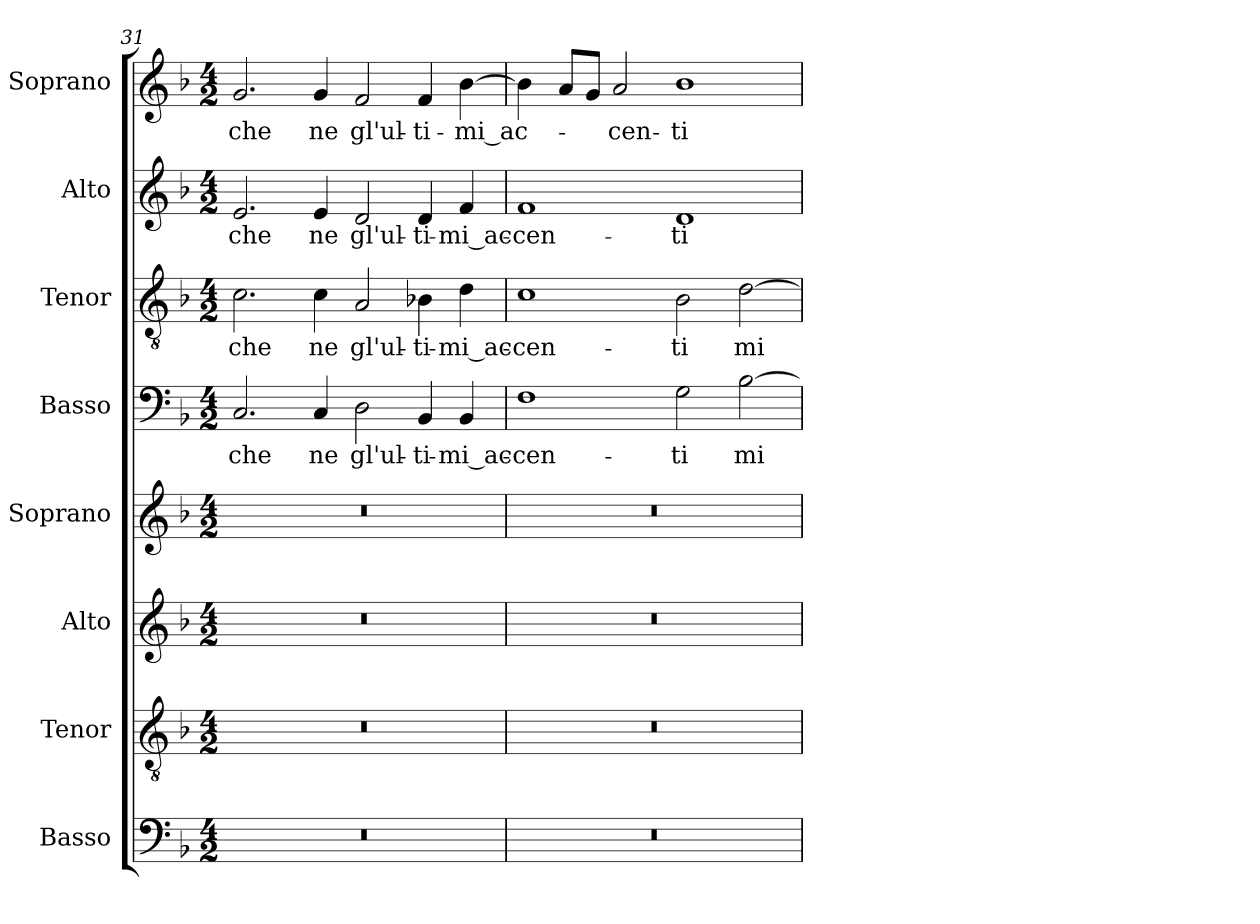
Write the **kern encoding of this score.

**kern	**kern	**kern	**kern	**kern	**text	**kern	**text	**kern	**text	**kern	**text
*part8	*part7	*part6	*part5	*part4	*part4	*part3	*part3	*part2	*part2	*part1	*part1
*staff8	*staff7	*staff6	*staff5	*staff4	*staff4	*staff3	*staff3	*staff2	*staff2	*staff1	*staff1
*I"Basso	*I"Tenor	*I"Alto	*I"Soprano	*I"Basso	*	*I"Tenor	*	*I"Alto	*	*I"Soprano	*
*	*I'T.	*I'A.	*I'Sop.	*	*	*I'T.	*	*I'A.	*	*I'Sop.	*
*clefF4	*clefGv2	*clefG2	*clefG2	*clefF4	*	*clefGv2	*	*clefG2	*	*clefG2	*
*	*ITrd7c12	*	*	*	*	*ITrd7c12	*	*	*	*	*
*k[b-]	*k[b-]	*k[b-]	*k[b-]	*k[b-]	*	*k[b-]	*	*k[b-]	*	*k[b-]	*
*F:	*F:	*F:	*F:	*F:	*	*F:	*	*F:	*	*F:	*
*M4/2	*M4/2	*M4/2	*M4/2	*M4/2	*	*M4/2	*	*M4/2	*	*M4/2	*
=31	=31	=31	=31	=31	=31	=31	=31	=31	=31	=31	=31
!LO:N:vis=1	!LO:N:vis=1	!LO:N:vis=1	!LO:N:vis=1	!	!	!	!	!	!	!	!
!	!	!	!	!	!LO:LY:b:color=#000000	!	!	!	!	!	!
!	!	!	!	!	!	!	!LO:LY:b:color=#000000	!	!	!	!
!	!	!	!	!	!	!	!	!	!LO:LY:b:color=#000000	!	!
!	!	!	!	!	!	!	!	!	!	!	!LO:LY:b:color=#000000
0r	0r	0r	0r	2.Ci/	che	2.Ci\	che	2.ei/	che	2.gi/	che
!	!	!	!	!	!LO:LY:b:color=#000000	!	!	!	!	!	!
!	!	!	!	!	!	!	!LO:LY:b:color=#000000	!	!	!	!
!	!	!	!	!	!	!	!	!	!LO:LY:b:color=#000000	!	!
!	!	!	!	!	!	!	!	!	!	!	!LO:LY:b:color=#000000
.	.	.	.	4Ci/	ne	4Ci\	ne	4ei/	ne	4gi/	ne
!	!	!	!	!	!LO:LY:b:color=#000000	!	!	!	!	!	!
!	!	!	!	!	!	!	!LO:LY:b:color=#000000	!	!	!	!
!	!	!	!	!	!	!	!	!	!LO:LY:b:color=#000000	!	!
!	!	!	!	!	!	!	!	!	!	!	!LO:LY:b:color=#000000
.	.	.	.	2Di\	gl'ul-	2AAi/	gl'ul-	2di/	gl'ul-	2fi/	gl'ul-
!	!	!	!	!	!LO:LY:b:color=#000000	!	!	!	!	!	!
!	!	!	!	!	!	!	!LO:LY:b:color=#000000	!	!	!	!
!	!	!	!	!	!	!	!	!	!LO:LY:b:color=#000000	!	!
!	!	!	!	!	!	!	!	!	!	!	!LO:LY:b:color=#000000
.	.	.	.	4BB-i/	-ti-	4BB-Xi\	-ti-	4di/	-ti-	4fi/	-ti-
!	!	!	!	!	!LO:LY:b:color=#000000	!	!	!	!	!	!
!	!	!	!	!	!	!	!LO:LY:b:color=#000000	!	!	!	!
!	!	!	!	!	!	!	!	!	!LO:LY:b:color=#000000	!	!
!	!	!	!	!	!	!	!	!	!	!	!LO:LY:b:color=#000000
.	.	.	.	4BB-i/	-mi_ac-	4Di\	-mi_ac-	4fi/	-mi_ac-	[4b-i\	-mi_ac-
=32	=32	=32	=32	=32	=32	=32	=32	=32	=32	=32	=32
!LO:N:vis=1	!LO:N:vis=1	!LO:N:vis=1	!LO:N:vis=1	!	!	!	!	!	!	!	!
!	!	!	!	!	!LO:LY:b:color=#000000	!	!	!	!	!	!
!	!	!	!	!	!	!	!LO:LY:b:color=#000000	!	!	!	!
!	!	!	!	!	!	!	!	!	!LO:LY:b:color=#000000	!	!
0r	0r	0r	0r	1Fi	-cen-	1Ci	-cen-	1fi	-cen-	4b-i\]	.
.	.	.	.	.	.	.	.	.	.	8ai/L	.
.	.	.	.	.	.	.	.	.	.	8gi/J	.
!	!	!	!	!	!	!	!	!	!	!	!LO:LY:b:color=#000000
.	.	.	.	.	.	.	.	.	.	2ai/	-cen-
!	!	!	!	!	!LO:LY:b:color=#000000	!	!	!	!	!	!
!	!	!	!	!	!	!	!LO:LY:b:color=#000000	!	!	!	!
!	!	!	!	!	!	!	!	!	!LO:LY:b:color=#000000	!	!
!	!	!	!	!	!	!	!	!	!	!	!LO:LY:b:color=#000000
.	.	.	.	2Gi\	-ti	2BB-i\	-ti	1di	-ti	1b-i	-ti
!	!	!	!	!	!LO:LY:b:color=#000000	!	!	!	!	!	!
!	!	!	!	!	!	!	!LO:LY:b:color=#000000	!	!	!	!
.	.	.	.	[2B-i\	mi	[2Di\	mi	.	.	.	.
=	=	=	=	=	=	=	=	=	=	=	=
*-	*-	*-	*-	*-	*-	*-	*-	*-	*-	*-	*-
